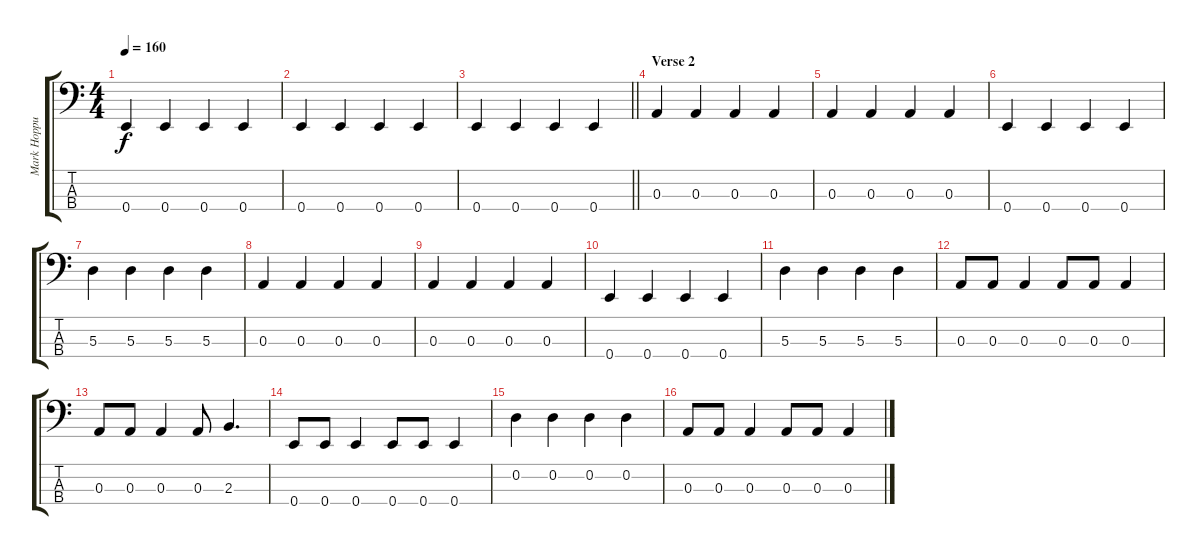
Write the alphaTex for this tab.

\track ("Mark Hoppus - Bass" "Mark Hoppu") {instrument electricbasspick}
\staff {score tabs}
\tuning (G2 D2 A1 E1) {hide}
\ts (4 4)
\tempo 160
\clef f4
\ks c
0.4.4{dy f beam merge} 0.4.4 0.4.4{beam merge} 0.4.4 |
0.4.4 0.4.4{beam merge} 0.4.4 0.4.4 |
\barLineRight lightlight
0.4.4 0.4.4 0.4.4 0.4.4 |
\section ("" "Verse 2")
0.3.4 0.3.4{beam merge} 0.3.4 0.3.4 |
0.3.4{beam merge} 0.3.4 0.3.4 0.3.4 |
0.4.4 0.4.4 0.4.4{beam merge} 0.4.4 |
5.3.4 5.3.4 5.3.4 5.3.4 |
0.3.4 0.3.4{beam merge} 0.3.4 0.3.4 |
0.3.4{beam merge} 0.3.4 0.3.4 0.3.4 |
0.4.4 0.4.4 0.4.4{beam merge} 0.4.4 |
5.3.4 5.3.4 5.3.4 5.3.4 |
0.3.8 0.3.8 0.3.4{beam merge} 0.3.8 0.3.8{beam merge} 0.3.4 |
0.3.8 0.3.8{beam merge} 0.3.4 0.3.8 2.3.4{d} |
0.4.8 0.4.8{beam merge} 0.4.4 0.4.8 0.4.8 0.4.4 |
0.2.4 0.2.4{beam merge} 0.2.4 0.2.4 |
0.3.8 0.3.8 0.3.4{beam merge} 0.3.8 0.3.8{beam merge} 0.3.4
